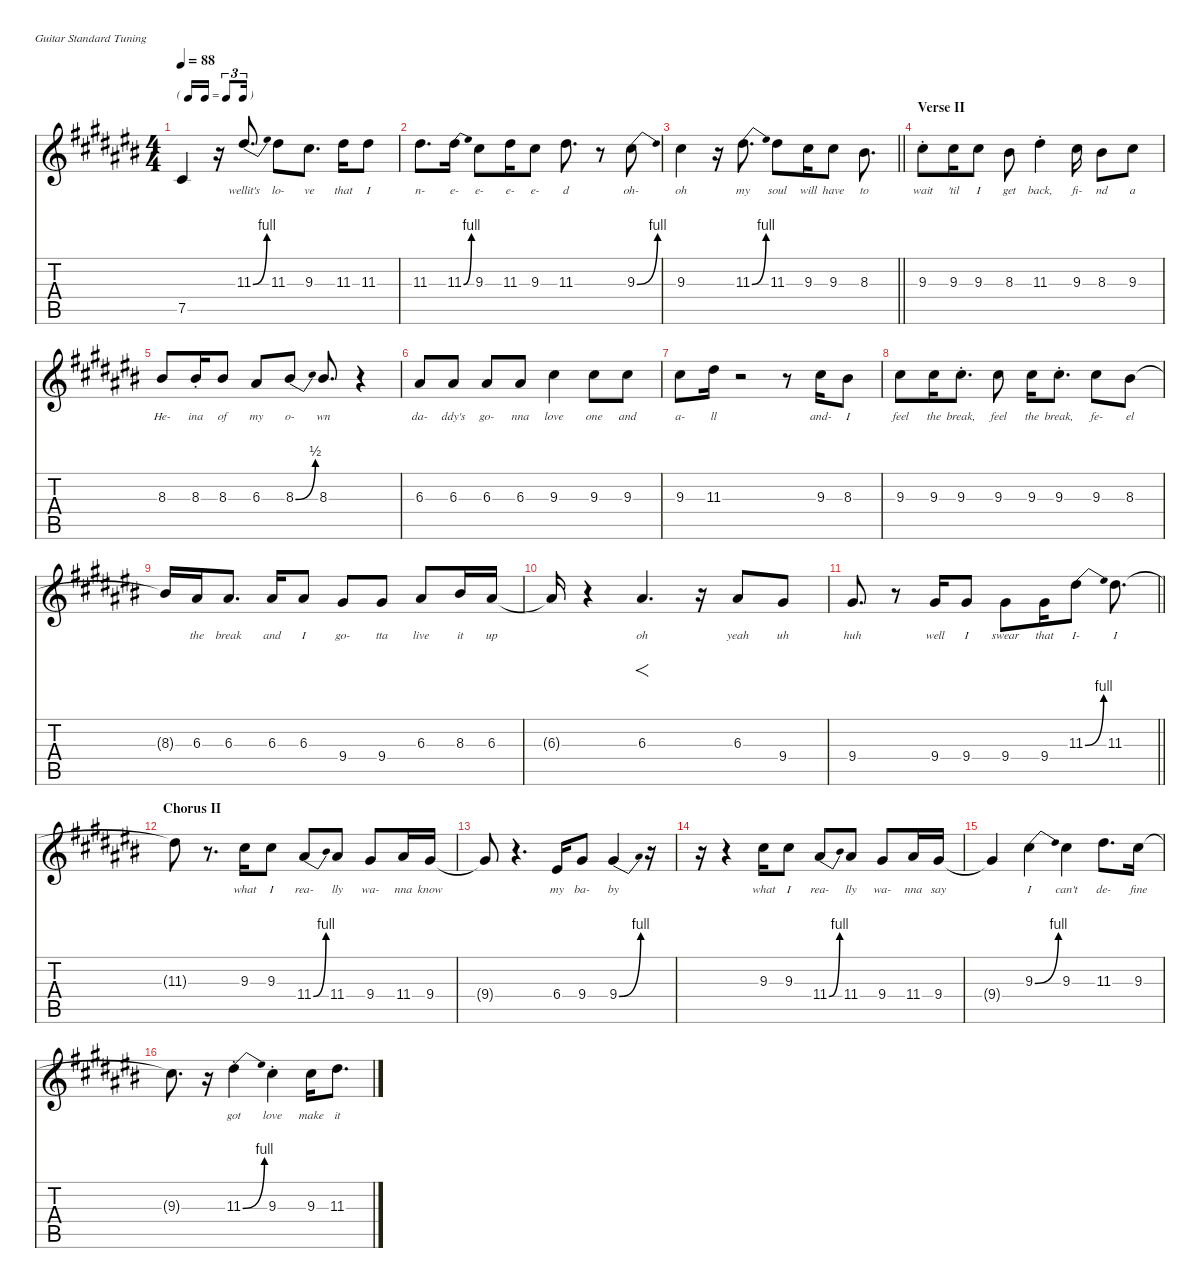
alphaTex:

\defaultSystemsLayout 4
\hideDynamics
\bracketExtendMode nobrackets
\singleTrackTrackNamePolicy hidden
\multiTrackTrackNamePolicy hidden
\otherSystemsTrackNameOrientation horizontal
\track ("Vocals" "sax.") {mute instrument altosax}
\staff {score tabs}
\tuning (E4 B3 G3 D3 A2 E2)
\displaytranspose 9
\ts (4 4)
\tf triplet16th
\tempo 88
\clef g2
\ks c#
7.5{t acc #}.4{dy f beam Up} r.16{beam Up} 11.3{be (bend 0 0 15 4) acc #}.8{d lyrics (0 "wellit's") lyrics (1 "") lyrics (2 "") lyrics (3 "") lyrics (4 "") beam Down} 11.3{acc #}.8{lyrics (0 "lo-") lyrics (1 "") lyrics (2 "") lyrics (3 "") lyrics (4 "") beam Down} 9.3{acc #}.8{d lyrics (0 "ve") lyrics (1 "") lyrics (2 "") lyrics (3 "") lyrics (4 "") beam Down} 11.3{acc #}.16{lyrics (0 "that") lyrics (1 "") lyrics (2 "") lyrics (3 "") lyrics (4 "") beam Down} 11.3{acc #}.8{lyrics (0 "I") lyrics (1 "") lyrics (2 "") lyrics (3 "") lyrics (4 "") beam Down} |
\ks a#minor
11.3{acc #}.8{d lyrics (0 "n-") lyrics (1 "") lyrics (2 "") lyrics (3 "") lyrics (4 "") beam Down} 11.3{be (bend 0 0 15 4) acc #}.16{lyrics (0 "e-") lyrics (1 "") lyrics (2 "") lyrics (3 "") lyrics (4 "") beam Down} 9.3{acc #}.8{lyrics (0 "e-") lyrics (1 "") lyrics (2 "") lyrics (3 "") lyrics (4 "") beam Down} 11.3{acc #}.16{lyrics (0 "e-") lyrics (1 "") lyrics (2 "") lyrics (3 "") lyrics (4 "") beam Down} 9.3{acc #}.8{lyrics (0 "e-") lyrics (1 "") lyrics (2 "") lyrics (3 "") lyrics (4 "") beam Down} 11.3{acc #}.8{d lyrics (0 "d") lyrics (1 "") lyrics (2 "") lyrics (3 "") lyrics (4 "") beam Down} r.8{beam Down} 9.3{be (bend 0 0 15 4) acc #}.8{lyrics (0 "oh-") lyrics (1 "") lyrics (2 "") lyrics (3 "") lyrics (4 "") beam Down} |
\barLineRight lightlight
9.3{acc #}.4{lyrics (0 "oh") lyrics (1 "") lyrics (2 "") lyrics (3 "") lyrics (4 "") beam Down} r.16{beam Down} 11.3{be (bend 0 0 15 4) acc #}.8{d lyrics (0 "my") lyrics (1 "") lyrics (2 "") lyrics (3 "") lyrics (4 "") beam Down} 11.3{acc #}.8{lyrics (0 "soul") lyrics (1 "") lyrics (2 "") lyrics (3 "") lyrics (4 "") beam Down} 9.3{acc #}.16{lyrics (0 "will") lyrics (1 "") lyrics (2 "") lyrics (3 "") lyrics (4 "") beam Down} 9.3{acc #}.8{lyrics (0 "have") lyrics (1 "") lyrics (2 "") lyrics (3 "") lyrics (4 "") beam Down} 8.3{acc #}.8{d lyrics (0 "to") lyrics (1 "") lyrics (2 "") lyrics (3 "") lyrics (4 "") beam Down} |
\section ("" "Verse II")
\ks c#
9.3{st acc #}.8{lyrics (0 "wait") lyrics (1 "") lyrics (2 "") lyrics (3 "") lyrics (4 "") beam Down} 9.3{acc #}.16{lyrics (0 "'til") lyrics (1 "") lyrics (2 "") lyrics (3 "") lyrics (4 "") beam Down} 9.3{acc #}.8{lyrics (0 "I") lyrics (1 "") lyrics (2 "") lyrics (3 "") lyrics (4 "") beam Down} 8.3{acc #}.8{lyrics (0 "get") lyrics (1 "") lyrics (2 "") lyrics (3 "") lyrics (4 "") beam Down} 11.3{st acc #}.4{lyrics (0 "back,") lyrics (1 "") lyrics (2 "") lyrics (3 "") lyrics (4 "") beam Down} 9.3{acc #}.16{lyrics (0 "fi-") lyrics (1 "") lyrics (2 "") lyrics (3 "") lyrics (4 "") beam Down} 8.3{acc #}.8{lyrics (0 "nd") lyrics (1 "") lyrics (2 "") lyrics (3 "") lyrics (4 "") beam Down} 9.3{acc #}.8{lyrics (0 "a") lyrics (1 "") lyrics (2 "") lyrics (3 "") lyrics (4 "") beam Down} |
\ks a#minor
8.3{acc #}.8{lyrics (0 "He-") lyrics (1 "") lyrics (2 "") lyrics (3 "") lyrics (4 "") beam Up} 8.3{st acc #}.16{lyrics (0 "ina") lyrics (1 "") lyrics (2 "") lyrics (3 "") lyrics (4 "") beam Up} 8.3{acc #}.8{lyrics (0 "of") lyrics (1 "") lyrics (2 "") lyrics (3 "") lyrics (4 "") beam Up} 6.3{acc #}.8{lyrics (0 "my") lyrics (1 "") lyrics (2 "") lyrics (3 "") lyrics (4 "") beam Up} 8.3{be (bend 0 0 15 2) acc #}.8{lyrics (0 "o-") lyrics (1 "") lyrics (2 "") lyrics (3 "") lyrics (4 "") beam Up} 8.3{acc #}.8{d lyrics (0 "wn") lyrics (1 "") lyrics (2 "") lyrics (3 "") lyrics (4 "") beam Up} r.4{beam Up} |
6.3{acc #}.8{lyrics (0 "da-") lyrics (1 "") lyrics (2 "") lyrics (3 "") lyrics (4 "") beam Up} 6.3{acc #}.8{lyrics (0 "ddy's") lyrics (1 "") lyrics (2 "") lyrics (3 "") lyrics (4 "") beam Up} 6.3{acc #}.8{lyrics (0 "go-") lyrics (1 "") lyrics (2 "") lyrics (3 "") lyrics (4 "") beam Up} 6.3{acc #}.8{lyrics (0 "nna") lyrics (1 "") lyrics (2 "") lyrics (3 "") lyrics (4 "") beam Up} 9.3{acc #}.4{lyrics (0 "love") lyrics (1 "") lyrics (2 "") lyrics (3 "") lyrics (4 "") beam Down} 9.3{acc #}.8{lyrics (0 "one") lyrics (1 "") lyrics (2 "") lyrics (3 "") lyrics (4 "") beam Down} 9.3{acc #}.8{lyrics (0 "and") lyrics (1 "") lyrics (2 "") lyrics (3 "") lyrics (4 "") beam Down} |
\ks c#
9.3{acc #}.8{lyrics (0 "a-") lyrics (1 "") lyrics (2 "") lyrics (3 "") lyrics (4 "") beam Down} 11.3{acc #}.16{lyrics (0 "ll") lyrics (1 "") lyrics (2 "") lyrics (3 "") lyrics (4 "") beam Down} r.2{beam Down} r.8{beam Down} 9.3{acc #}.16{lyrics (0 "and-") lyrics (1 "") lyrics (2 "") lyrics (3 "") lyrics (4 "") beam Down} 8.3{acc #}.8{lyrics (0 "I") lyrics (1 "") lyrics (2 "") lyrics (3 "") lyrics (4 "") beam Down} |
\ks a#minor
9.3{acc #}.8{lyrics (0 "feel") lyrics (1 "") lyrics (2 "") lyrics (3 "") lyrics (4 "") beam Down} 9.3{acc #}.16{lyrics (0 "the") lyrics (1 "") lyrics (2 "") lyrics (3 "") lyrics (4 "") beam Down} 9.3{st acc #}.8{d lyrics (0 "break,") lyrics (1 "") lyrics (2 "") lyrics (3 "") lyrics (4 "") beam Down} 9.3{acc #}.8{lyrics (0 "feel") lyrics (1 "") lyrics (2 "") lyrics (3 "") lyrics (4 "") beam Down} 9.3{acc #}.16{lyrics (0 "the") lyrics (1 "") lyrics (2 "") lyrics (3 "") lyrics (4 "") beam Down} 9.3{st acc #}.8{d lyrics (0 "break,") lyrics (1 "") lyrics (2 "") lyrics (3 "") lyrics (4 "") beam Down} 9.3{acc #}.8{lyrics (0 "fe-") lyrics (1 "") lyrics (2 "") lyrics (3 "") lyrics (4 "") beam Down} 8.3{acc #}.8{lyrics (0 "el") lyrics (1 "") lyrics (2 "") lyrics (3 "") lyrics (4 "") beam Down} |
8.3{t acc #}.16{beam Up} 6.3{acc #}.16{lyrics (0 "the") lyrics (1 "") lyrics (2 "") lyrics (3 "") lyrics (4 "") beam Up} 6.3{acc #}.8{d lyrics (0 "break") lyrics (1 "") lyrics (2 "") lyrics (3 "") lyrics (4 "") beam Up} 6.3{acc #}.16{lyrics (0 "and") lyrics (1 "") lyrics (2 "") lyrics (3 "") lyrics (4 "") beam Up} 6.3{acc #}.8{lyrics (0 "I") lyrics (1 "") lyrics (2 "") lyrics (3 "") lyrics (4 "") beam Up} 9.4{acc #}.8{lyrics (0 "go-") lyrics (1 "") lyrics (2 "") lyrics (3 "") lyrics (4 "") beam Up} 9.4{acc #}.8{lyrics (0 "tta") lyrics (1 "") lyrics (2 "") lyrics (3 "") lyrics (4 "") beam Up} 6.3{acc #}.8{lyrics (0 "live") lyrics (1 "") lyrics (2 "") lyrics (3 "") lyrics (4 "") beam Up} 8.3{acc #}.16{lyrics (0 "it") lyrics (1 "") lyrics (2 "") lyrics (3 "") lyrics (4 "") beam Up} 6.3{acc #}.16{lyrics (0 "up") lyrics (1 "") lyrics (2 "") lyrics (3 "") lyrics (4 "") beam Up} |
\ks c#
6.3{t acc #}.16{beam Up} r.4{beam Up} 6.3{acc #}.4{f d lyrics (0 "oh") lyrics (1 "") lyrics (2 "") lyrics (3 "") lyrics (4 "") beam Up} r.16{beam Up} 6.3{acc #}.8{lyrics (0 "yeah") lyrics (1 "") lyrics (2 "") lyrics (3 "") lyrics (4 "") beam Up} 9.4{acc #}.8{lyrics (0 "uh") lyrics (1 "") lyrics (2 "") lyrics (3 "") lyrics (4 "") beam Up} |
\barLineRight lightlight
\ks a#minor
9.4{acc #}.8{d lyrics (0 "huh") lyrics (1 "") lyrics (2 "") lyrics (3 "") lyrics (4 "") beam Up} r.8{beam Up} 9.4{acc #}.16{lyrics (0 "well") lyrics (1 "") lyrics (2 "") lyrics (3 "") lyrics (4 "") beam Up} 9.4{acc #}.8{lyrics (0 "I") lyrics (1 "") lyrics (2 "") lyrics (3 "") lyrics (4 "") beam Up} 9.4{acc #}.8{lyrics (0 "swear") lyrics (1 "") lyrics (2 "") lyrics (3 "") lyrics (4 "") beam Down} 9.4{acc #}.16{lyrics (0 "that") lyrics (1 "") lyrics (2 "") lyrics (3 "") lyrics (4 "") beam Down} 11.3{be (bend 0 0 15 4) acc #}.8{lyrics (0 "I-") lyrics (1 "") lyrics (2 "") lyrics (3 "") lyrics (4 "") beam Down} 11.3{acc #}.8{d lyrics (0 "I") lyrics (1 "") lyrics (2 "") lyrics (3 "") lyrics (4 "") beam Down} |
\section ("" "Chorus II")
11.3{t acc #}.8{beam Down} r.8{d beam Down} 9.3{acc #}.16{lyrics (0 "what") lyrics (1 "") lyrics (2 "") lyrics (3 "") lyrics (4 "") beam Down} 9.3{acc #}.8{lyrics (0 "I") lyrics (1 "") lyrics (2 "") lyrics (3 "") lyrics (4 "") beam Down} 11.4{be (bend 0 0 15 4) acc #}.8{lyrics (0 "rea-") lyrics (1 "") lyrics (2 "") lyrics (3 "") lyrics (4 "") beam Up} 11.4{acc #}.8{lyrics (0 "lly") lyrics (1 "") lyrics (2 "") lyrics (3 "") lyrics (4 "") beam Up} 9.4{acc #}.8{lyrics (0 "wa-") lyrics (1 "") lyrics (2 "") lyrics (3 "") lyrics (4 "") beam Up} 11.4{acc #}.16{lyrics (0 "nna") lyrics (1 "") lyrics (2 "") lyrics (3 "") lyrics (4 "") beam Up} 9.4{acc #}.16{lyrics (0 "know") lyrics (1 "") lyrics (2 "") lyrics (3 "") lyrics (4 "") beam Up} |
\ks c#
9.4{t acc #}.8{beam Up} r.4{d beam Up} 6.4{acc #}.16{lyrics (0 "my") lyrics (1 "") lyrics (2 "") lyrics (3 "") lyrics (4 "") beam Up} 9.4{acc #}.8{lyrics (0 "ba-") lyrics (1 "") lyrics (2 "") lyrics (3 "") lyrics (4 "") beam Up} 9.4{be (bend 0 0 15 4) acc #}.4{lyrics (0 "by") lyrics (1 "") lyrics (2 "") lyrics (3 "") lyrics (4 "") beam Up} r.16{beam Up} |
\ks a#minor
r.16{beam Down} r.4{beam Down} 9.3{acc #}.16{lyrics (0 "what") lyrics (1 "") lyrics (2 "") lyrics (3 "") lyrics (4 "") beam Down} 9.3{acc #}.8{lyrics (0 "I") lyrics (1 "") lyrics (2 "") lyrics (3 "") lyrics (4 "") beam Down} 11.4{be (bend 0 0 15 4) acc #}.8{lyrics (0 "rea-") lyrics (1 "") lyrics (2 "") lyrics (3 "") lyrics (4 "") beam Up} 11.4{acc #}.8{lyrics (0 "lly") lyrics (1 "") lyrics (2 "") lyrics (3 "") lyrics (4 "") beam Up} 9.4{acc #}.8{lyrics (0 "wa-") lyrics (1 "") lyrics (2 "") lyrics (3 "") lyrics (4 "") beam Up} 11.4{acc #}.16{lyrics (0 "nna") lyrics (1 "") lyrics (2 "") lyrics (3 "") lyrics (4 "") beam Up} 9.4{acc #}.16{lyrics (0 "say") lyrics (1 "") lyrics (2 "") lyrics (3 "") lyrics (4 "") beam Up} |
9.4{t acc #}.4{beam Up} 9.3{be (bend 0 0 15 4) acc #}.4{lyrics (0 "I") lyrics (1 "") lyrics (2 "") lyrics (3 "") lyrics (4 "") beam Down} 9.3{acc #}.4{lyrics (0 "can't") lyrics (1 "") lyrics (2 "") lyrics (3 "") lyrics (4 "") beam Down} 11.3{acc #}.8{d lyrics (0 "de-") lyrics (1 "") lyrics (2 "") lyrics (3 "") lyrics (4 "") beam Down} 9.3{acc #}.16{lyrics (0 "fine") lyrics (1 "") lyrics (2 "") lyrics (3 "") lyrics (4 "") beam Down} |
\ks c#
9.3{t acc #}.8{d beam Down} r.16{beam Down} 11.3{be (bend 0 0 15 4) st acc #}.4{lyrics (0 "got") lyrics (1 "") lyrics (2 "") lyrics (3 "") lyrics (4 "") beam Down} 9.3{st acc #}.4{lyrics (0 "love") lyrics (1 "") lyrics (2 "") lyrics (3 "") lyrics (4 "") beam Down} 9.3{acc #}.16{lyrics (0 "make") lyrics (1 "") lyrics (2 "") lyrics (3 "") lyrics (4 "") beam Down} 11.3{acc #}.8{d lyrics (0 "it") lyrics (1 "") lyrics (2 "") lyrics (3 "") lyrics (4 "") beam Down}
